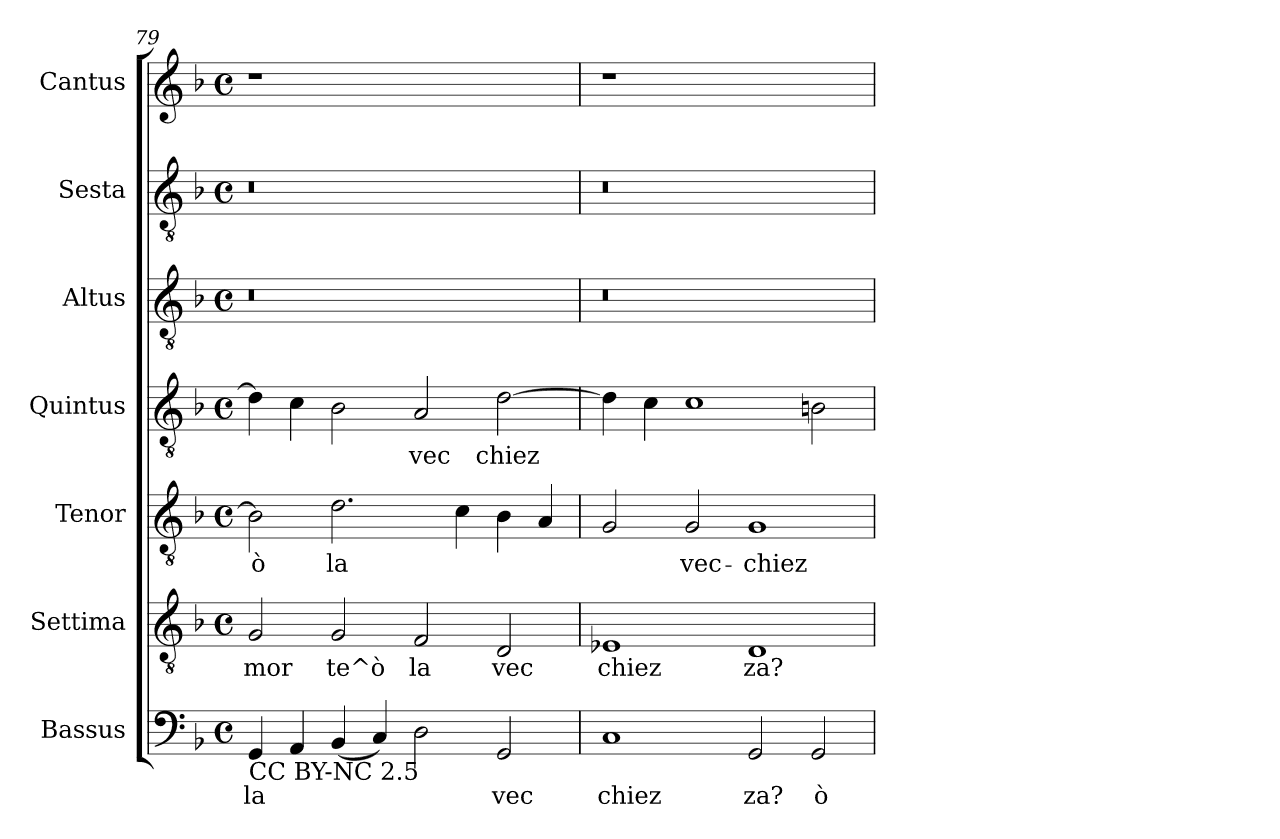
**kern	**text	**kern	**text	**kern	**text	**kern	**text	**kern	**kern	**kern
*part7	*part7	*part6	*part6	*part5	*part5	*part4	*part4	*part3	*part2	*part1
*staff7	*staff7	*staff6	*staff6	*staff5	*staff5	*staff4	*staff4	*staff3	*staff2	*staff1
*I"Bassus	*	*I"Settima	*	*I"Tenor	*	*I"Quintus	*	*I"Altus	*I"Sesta	*I"Cantus
*clefF4	*	*clefGv2	*	*clefGv2	*	*clefGv2	*	*clefGv2	*clefGv2	*clefG2
*k[b-]	*	*k[b-]	*	*k[b-]	*	*k[b-]	*	*k[b-]	*k[b-]	*k[b-]
*F:	*	*F:	*	*F:	*	*F:	*	*F:	*F:	*F:
*M4/4	*	*M4/4	*	*M4/4	*	*M4/4	*	*M4/4	*M4/4	*M4/4
*met(c)	*	*met(c)	*	*met(c)	*	*met(c)	*	*met(c)	*met(c)	*met(c)
=79	=79	=79	=79	=79	=79	=79	=79	=79	=79	=79
!LO:TX:b:t=CC BY-NC 2.5	!	!	!	!	!	!	!	!	!	!
!	!LO:LY:b:cj	!	!LO:LY:b:cj	!	!LO:LY:b:cj	!	!LO:LY:b:cj	!	!	!
4GG/	la	2G/	mor	2B-\]	ò	4d\]	.	0r	0r	1r
!	!LO:LY:b:cj	!	!	!	!	!	!LO:LY:b:cj	!	!	!
4AA/	.	.	.	.	.	4c\	.	.	.	.
!	!LO:LY:b:cj	!	!LO:LY:b:cj	!	!LO:LY:b:cj	!	!LO:LY:b:cj	!	!	!
(>4BB-/	.	2G/	te^ò	2.d\	la	2B-\	.	.	.	.
!	!LO:LY:b:cj	!	!	!	!	!	!	!	!	!
4C/)	.	.	.	.	.	.	.	.	.	.
!	!LO:LY:b:cj	!	!LO:LY:b:cj	!	!	!	!LO:LY:b:cj	!	!	!
2D\	.	2F/	la	.	.	2A/	vec	.	.	1ryy
!	!	!	!	!	!LO:LY:b:cj	!	!	!	!	!
.	.	.	.	4c\	.	.	.	.	.	.
!	!LO:LY:b:cj	!	!LO:LY:b:cj	!	!LO:LY:b:cj	!	!LO:LY:b:cj	!	!	!
2GG/	vec	2D/	vec	4B-\	.	[>2d\	chiez	.	.	.
!	!	!	!	!	!LO:LY:b:cj	!	!	!	!	!
.	.	.	.	4A/	.	.	.	.	.	.
!!LO:PB:g=z
=80	=80	=80	=80	=80	=80	=80	=80	=80	=80	=80
!	!LO:LY:b:cj	!	!LO:LY:b:cj	!	!LO:LY:b:cj	!	!LO:LY:b:cj	!	!	!
1C	chiez	1E-X	chiez	2G/	.	4d\]	.	0r	0r	1r
!	!	!	!	!	!	!	!LO:LY:b:cj	!	!	!
.	.	.	.	.	.	4c\	.	.	.	.
!	!	!	!	!	!LO:LY:b:cj	!	!LO:LY:b:cj	!	!	!
.	.	.	.	2G/	vec-	1c	.	.	.	.
!	!LO:LY:b:cj	!	!LO:LY:b:cj	!	!LO:LY:b:cj	!	!	!	!	!
2GG/	za?	1D	za?	1G	-chiez-	.	.	.	.	1ryy
!	!LO:LY:b:cj	!	!	!	!	!	!LO:LY:b:cj	!	!	!
2GG/	ò	.	.	.	.	2B\	.	.	.	.
=	=	=	=	=	=	=	=	=	=	=
*-	*-	*-	*-	*-	*-	*-	*-	*-	*-	*-
